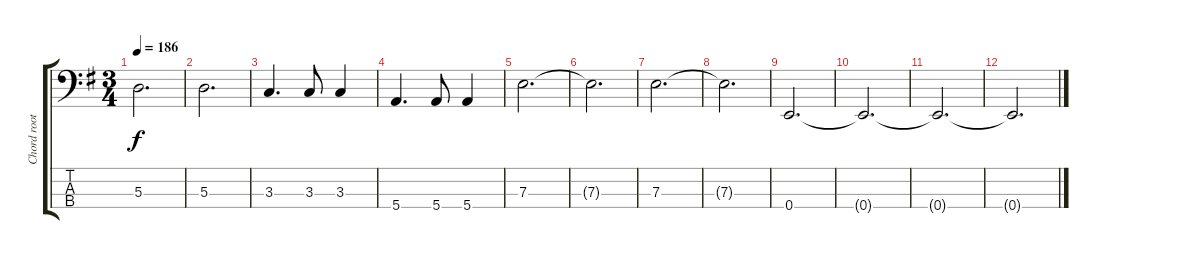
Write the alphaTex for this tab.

\track ("Chord roots" "Chord root") {instrument electricbassfinger}
\staff {score tabs}
\tuning (G2 D2 A1 E1) {hide}
\ts (3 4)
\tempo 186
\clef f4
\ks eminor
5.3.2{d dy f} |
5.3.2{d} |
3.3.4{d} 3.3.8 3.3.4 |
5.4.4{d} 5.4.8 5.4.4 |
7.3.2{d} |
7.3{t}.2{d} |
7.3.2{d} |
7.3{t}.2{d} |
0.4.2{d} |
0.4{t}.2{d} |
0.4{t}.2{d} |
0.4{t}.2{d}
